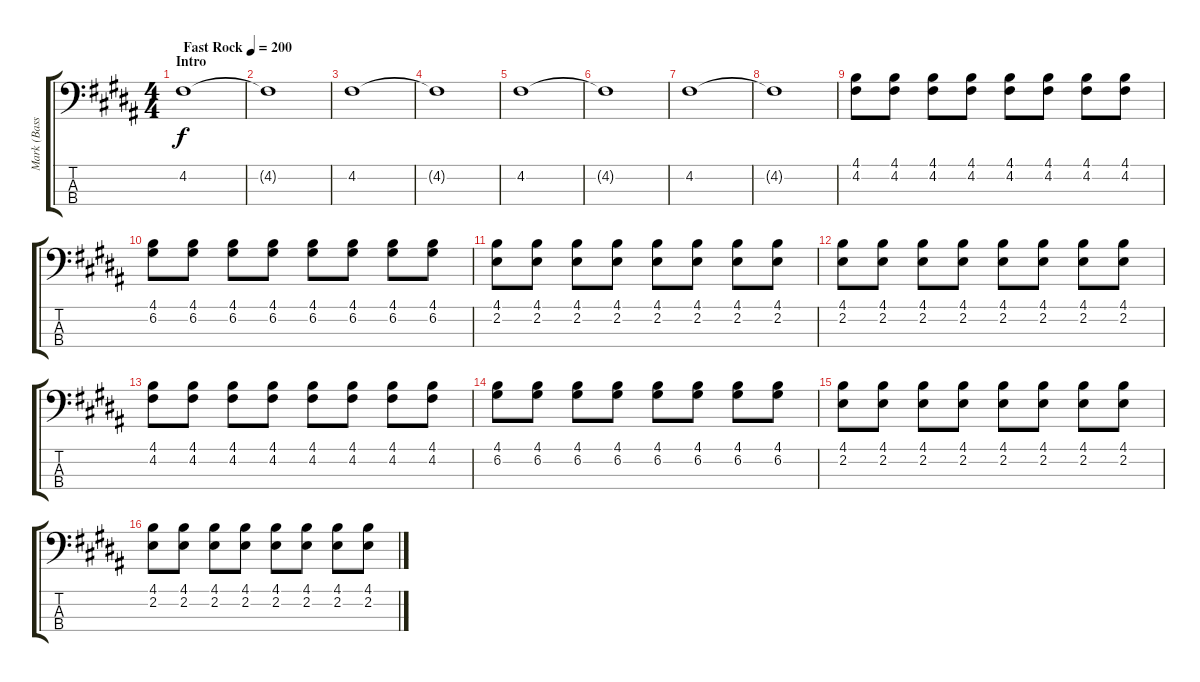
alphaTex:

\track ("Mark (Bass)" "Mark (Bass") {instrument electricbasspick}
\staff {score tabs}
\tuning (G2 D2 A1 E1) {hide}
\ts (4 4)
\section ("" "Intro")
\tempo (200 "Fast Rock")
\clef f4
\ks b
4.2.1{dy f instrument electricbasspick} |
4.2{t}.1 |
4.2.1 |
4.2{t}.1 |
4.2.1 |
4.2{t}.1 |
4.2.1 |
4.2{t}.1 |
(4.1 4.2).8 (4.1 4.2).8 (4.1 4.2).8 (4.1 4.2).8 (4.1 4.2).8 (4.1 4.2).8 (4.1 4.2).8 (4.1 4.2).8 |
(4.1 6.2).8 (4.1 6.2).8 (4.1 6.2).8 (4.1 6.2).8 (4.1 6.2).8 (4.1 6.2).8 (4.1 6.2).8 (4.1 6.2).8 |
(4.1 2.2).8 (4.1 2.2).8 (4.1 2.2).8 (4.1 2.2).8 (4.1 2.2).8 (4.1 2.2).8 (4.1 2.2).8 (4.1 2.2).8 |
(4.1 2.2).8 (4.1 2.2).8 (4.1 2.2).8 (4.1 2.2).8 (4.1 2.2).8 (4.1 2.2).8 (4.1 2.2).8 (4.1 2.2).8 |
(4.1 4.2).8 (4.1 4.2).8 (4.1 4.2).8 (4.1 4.2).8 (4.1 4.2).8 (4.1 4.2).8 (4.1 4.2).8 (4.1 4.2).8 |
(4.1 6.2).8 (4.1 6.2).8 (4.1 6.2).8 (4.1 6.2).8 (4.1 6.2).8 (4.1 6.2).8 (4.1 6.2).8 (4.1 6.2).8 |
(4.1 2.2).8 (4.1 2.2).8 (4.1 2.2).8 (4.1 2.2).8 (4.1 2.2).8 (4.1 2.2).8 (4.1 2.2).8 (4.1 2.2).8 |
(4.1 2.2).8 (4.1 2.2).8 (4.1 2.2).8 (4.1 2.2).8 (4.1 2.2).8 (4.1 2.2).8 (4.1 2.2).8 (4.1 2.2).8
